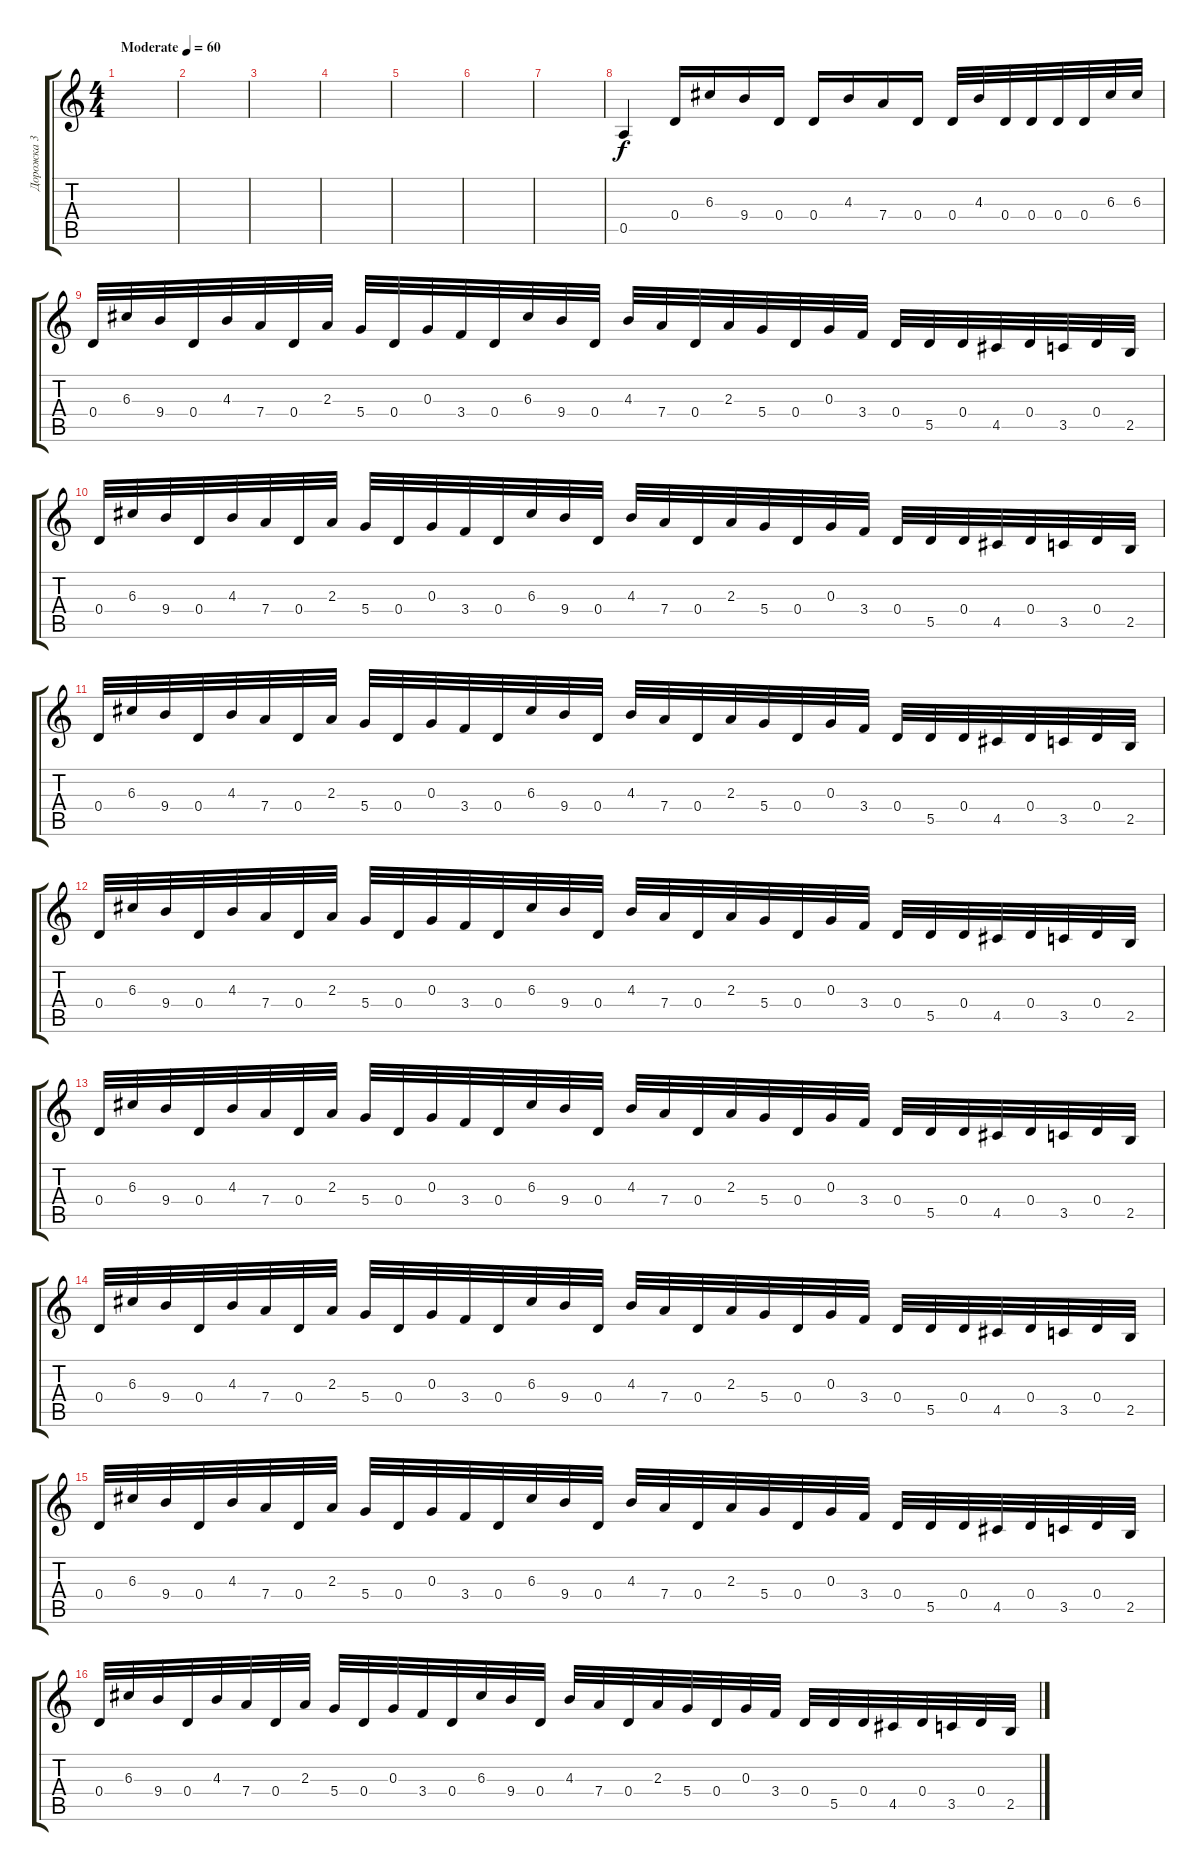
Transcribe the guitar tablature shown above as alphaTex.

\track ("Дорожка 3" "Дорожка 3") {instrument overdrivenguitar}
\staff {score tabs}
\tuning (E4 B3 G3 D3 A2 E2) {hide}
\ts (4 4)
\tempo (60 "Moderate")
\clef g2
\ks c
|
|
|
|
|
|
|
0.5.4 0.4.16 6.3.16 9.4.16 0.4.16 0.4.16 4.3.16 7.4.16 0.4.16 0.4.32 4.3.32 0.4.32 0.4.32 0.4.32 0.4.32 6.3.32 6.3.32 |
0.4.32 6.3.32 9.4.32 0.4.32 4.3.32 7.4.32 0.4.32 2.3.32 5.4.32 0.4.32 0.3.32 3.4.32 0.4.32 6.3.32 9.4.32 0.4.32 4.3.32 7.4.32 0.4.32 2.3.32 5.4.32 0.4.32 0.3.32 3.4.32 0.4.32 5.5.32 0.4.32 4.5.32 0.4.32 3.5.32 0.4.32 2.5.32 |
0.4.32 6.3.32 9.4.32 0.4.32 4.3.32 7.4.32 0.4.32 2.3.32 5.4.32 0.4.32 0.3.32 3.4.32 0.4.32 6.3.32 9.4.32 0.4.32 4.3.32 7.4.32 0.4.32 2.3.32 5.4.32 0.4.32 0.3.32 3.4.32 0.4.32 5.5.32 0.4.32 4.5.32 0.4.32 3.5.32 0.4.32 2.5.32 |
0.4.32 6.3.32 9.4.32 0.4.32 4.3.32 7.4.32 0.4.32 2.3.32 5.4.32 0.4.32 0.3.32 3.4.32 0.4.32 6.3.32 9.4.32 0.4.32 4.3.32 7.4.32 0.4.32 2.3.32 5.4.32 0.4.32 0.3.32 3.4.32 0.4.32 5.5.32 0.4.32 4.5.32 0.4.32 3.5.32 0.4.32 2.5.32 |
0.4.32 6.3.32 9.4.32 0.4.32 4.3.32 7.4.32 0.4.32 2.3.32 5.4.32 0.4.32 0.3.32 3.4.32 0.4.32 6.3.32 9.4.32 0.4.32 4.3.32 7.4.32 0.4.32 2.3.32 5.4.32 0.4.32 0.3.32 3.4.32 0.4.32 5.5.32 0.4.32 4.5.32 0.4.32 3.5.32 0.4.32 2.5.32 |
0.4.32 6.3.32 9.4.32 0.4.32 4.3.32 7.4.32 0.4.32 2.3.32 5.4.32 0.4.32 0.3.32 3.4.32 0.4.32 6.3.32 9.4.32 0.4.32 4.3.32 7.4.32 0.4.32 2.3.32 5.4.32 0.4.32 0.3.32 3.4.32 0.4.32 5.5.32 0.4.32 4.5.32 0.4.32 3.5.32 0.4.32 2.5.32 |
0.4.32 6.3.32 9.4.32 0.4.32 4.3.32 7.4.32 0.4.32 2.3.32 5.4.32 0.4.32 0.3.32 3.4.32 0.4.32 6.3.32 9.4.32 0.4.32 4.3.32 7.4.32 0.4.32 2.3.32 5.4.32 0.4.32 0.3.32 3.4.32 0.4.32 5.5.32 0.4.32 4.5.32 0.4.32 3.5.32 0.4.32 2.5.32 |
0.4.32 6.3.32 9.4.32 0.4.32 4.3.32 7.4.32 0.4.32 2.3.32 5.4.32 0.4.32 0.3.32 3.4.32 0.4.32 6.3.32 9.4.32 0.4.32 4.3.32 7.4.32 0.4.32 2.3.32 5.4.32 0.4.32 0.3.32 3.4.32 0.4.32 5.5.32 0.4.32 4.5.32 0.4.32 3.5.32 0.4.32 2.5.32 |
0.4.32 6.3.32 9.4.32 0.4.32 4.3.32 7.4.32 0.4.32 2.3.32 5.4.32 0.4.32 0.3.32 3.4.32 0.4.32 6.3.32 9.4.32 0.4.32 4.3.32 7.4.32 0.4.32 2.3.32 5.4.32 0.4.32 0.3.32 3.4.32 0.4.32 5.5.32 0.4.32 4.5.32 0.4.32 3.5.32 0.4.32 2.5.32
